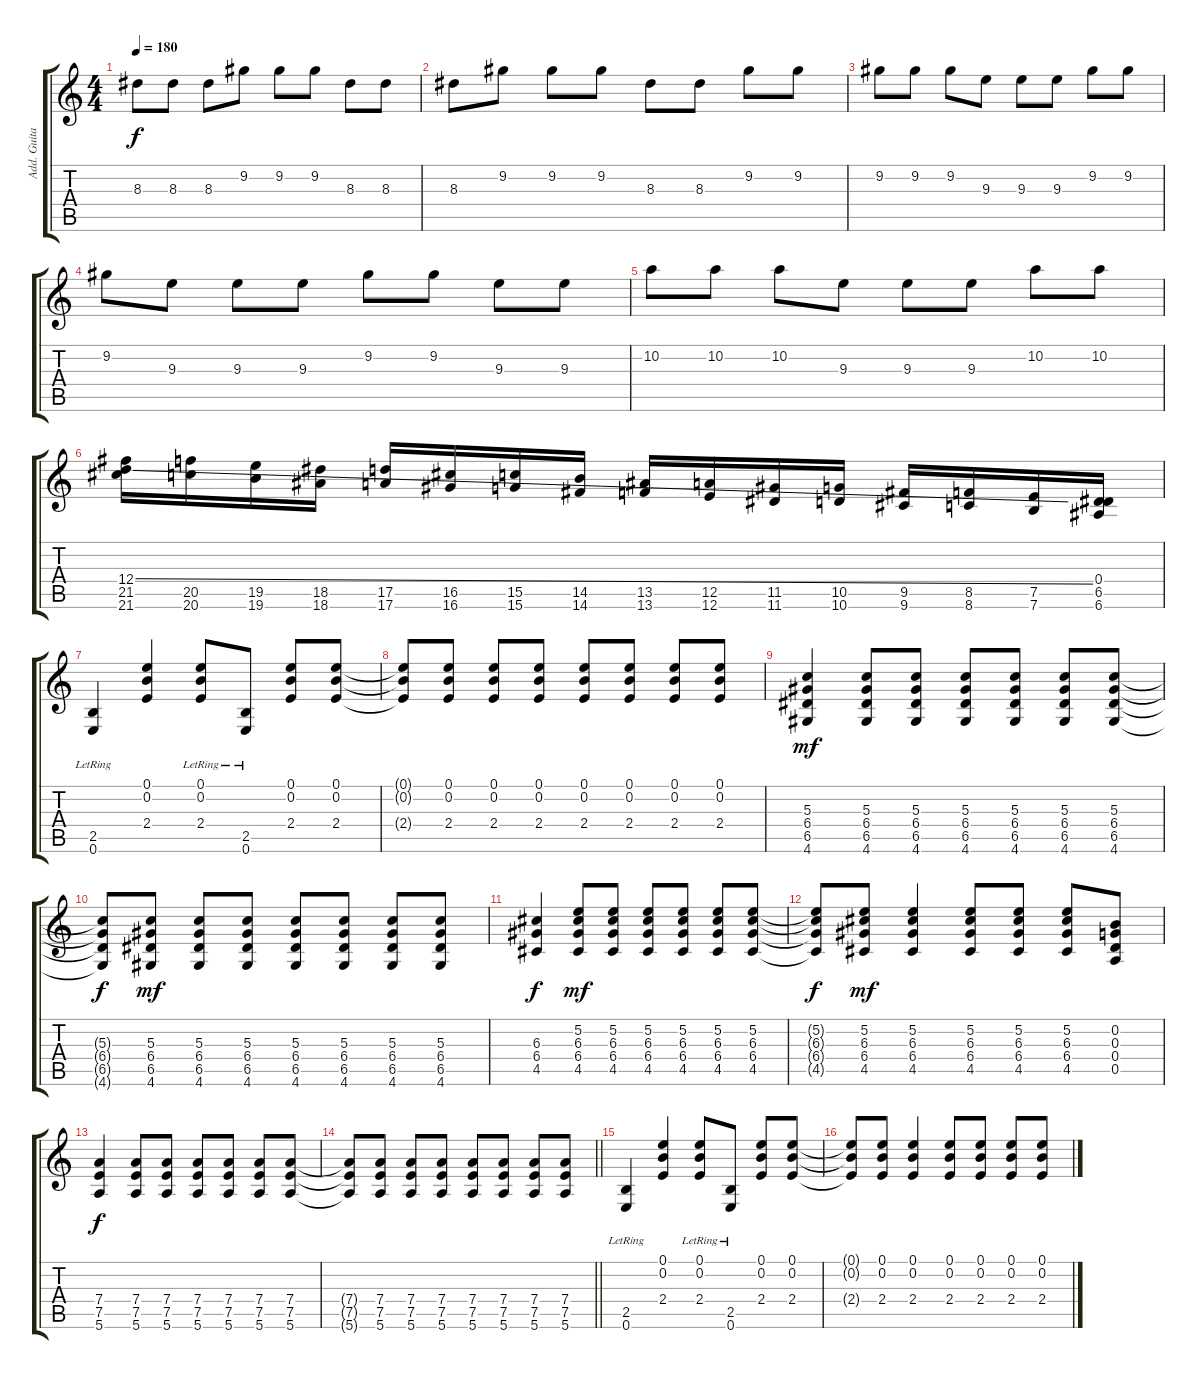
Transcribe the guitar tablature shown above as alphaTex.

\track ("Add. Guitar 1" "Add. Guita") {instrument distortionguitar}
\staff {score tabs}
\tuning (E4 B3 G3 D3 A2 E2) {hide}
\ts (4 4)
\tempo 180
\clef g2
\ks c
8.3.8{dy f} 8.3.8 8.3.8 9.2.8 9.2.8 9.2.8 8.3.8 8.3.8 |
8.3.8 9.2.8 9.2.8 9.2.8 8.3.8 8.3.8 9.2.8 9.2.8 |
9.2.8 9.2.8 9.2.8 9.3.8 9.3.8 9.3.8 9.2.8 9.2.8 |
9.2.8 9.3.8 9.3.8 9.3.8 9.2.8 9.2.8 9.3.8 9.3.8 |
10.2.8 10.2.8 10.2.8 9.3.8 9.3.8 9.3.8 10.2.8 10.2.8 |
(12.4{ss} 21.5 21.6).16 (20.5 20.6).16 (19.5 19.6).16 (18.5 18.6).16 (17.5 17.6).16 (16.5 16.6).16 (15.5 15.6).16 (14.5 14.6).16 (13.5 13.6).16 (12.5 12.6).16 (11.5 11.6).16 (10.5 10.6).16 (9.5 9.6).16 (8.5 8.6).16 (7.5 7.6).16 (0.4 6.5 6.6).16 |
(2.5{lr} 0.6).4 (0.1 0.2 2.4).4 (0.1{lr} 0.2{lr} 2.4).8 (2.5{lr} 0.6{lr}).8 (0.1 0.2 2.4).8 (0.1 0.2 2.4).8 |
(0.1{t} 0.2{t} 2.4{t}).8 (0.1 0.2 2.4).8 (0.1 0.2 2.4).8 (0.1 0.2 2.4).8 (0.1 0.2 2.4).8 (0.1 0.2 2.4).8 (0.1 0.2 2.4).8 (0.1 0.2 2.4).8 |
(5.3 6.4 6.5 4.6).4{dy mf} (5.3 6.4 6.5 4.6).8 (5.3 6.4 6.5 4.6).8 (5.3 6.4 6.5 4.6).8 (5.3 6.4 6.5 4.6).8 (5.3 6.4 6.5 4.6).8 (5.3 6.4 6.5 4.6).8 |
(5.3{t} 6.4{t} 6.5{t} 4.6{t}).8{dy f} (5.3 6.4 6.5 4.6).8{dy mf} (5.3 6.4 6.5 4.6).8 (5.3 6.4 6.5 4.6).8 (5.3 6.4 6.5 4.6).8 (5.3 6.4 6.5 4.6).8 (5.3 6.4 6.5 4.6).8 (5.3 6.4 6.5 4.6).8 |
(6.3 6.4 4.5).4{dy f} (5.2 6.3 6.4 4.5).8{dy mf} (5.2 6.3 6.4 4.5).8 (5.2 6.3 6.4 4.5).8 (5.2 6.3 6.4 4.5).8 (5.2 6.3 6.4 4.5).8 (5.2 6.3 6.4 4.5).8 |
(5.2{t} 6.3{t} 6.4{t} 4.5{t}).8{dy f} (5.2 6.3 6.4 4.5).8{dy mf} (5.2 6.3 6.4 4.5).4 (5.2 6.3 6.4 4.5).8 (5.2 6.3 6.4 4.5).8 (5.2 6.3 6.4 4.5).8 (0.2 0.3 0.4 0.5).8 |
(7.4 7.5 5.6).4{dy f} (7.4 7.5 5.6).8 (7.4 7.5 5.6).8 (7.4 7.5 5.6).8 (7.4 7.5 5.6).8 (7.4 7.5 5.6).8 (7.4 7.5 5.6).8 |
\barLineRight lightlight
(7.4{t} 7.5{t} 5.6{t}).8 (7.4 7.5 5.6).8 (7.4 7.5 5.6).8 (7.4 7.5 5.6).8 (7.4 7.5 5.6).8 (7.4 7.5 5.6).8 (7.4 7.5 5.6).8 (7.4 7.5 5.6).8 |
(2.5{lr} 0.6).4 (0.1 0.2 2.4).4 (0.1{lr} 0.2{lr} 2.4).8 (2.5{lr} 0.6{lr}).8 (0.1 0.2 2.4).8 (0.1 0.2 2.4).8 |
(0.1{t} 0.2{t} 2.4{t}).8 (0.1 0.2 2.4).8 (0.1 0.2 2.4).4 (0.1 0.2 2.4).8 (0.1 0.2 2.4).8 (0.1 0.2 2.4).8 (0.1 0.2 2.4).8
